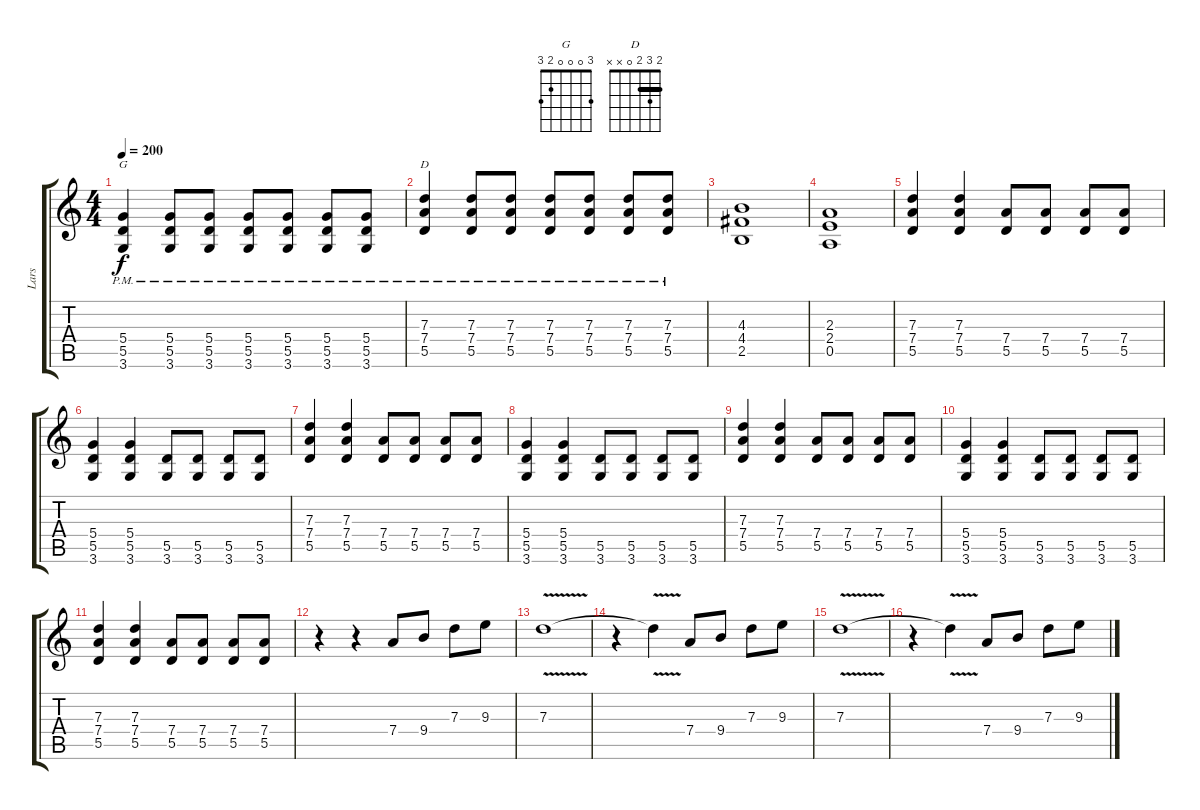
\track ("Lars" "Lars") {instrument distortionguitar}
\staff {score tabs}
\tuning (E4 B3 G3 D3 A2 E2) {hide}
\chord ("G" 3 0 0 0 2 3)
\chord ("D" 2 3 2 0 x x) {barre 2}
\ts (4 4)
\tempo 200
\clef g2
\ks c
(5.4{pm} 5.5{pm} 3.6{pm}).4{ch "G" dy f} (5.4{pm} 5.5{pm} 3.6{pm}).8 (5.4{pm} 5.5{pm} 3.6{pm}).8 (5.4{pm} 5.5{pm} 3.6{pm}).8 (5.4{pm} 5.5{pm} 3.6{pm}).8 (5.4{pm} 5.5{pm} 3.6{pm}).8 (5.4{pm} 5.5{pm} 3.6{pm}).8 |
(7.3{pm} 7.4{pm} 5.5{pm}).4{ch "D"} (7.3{pm} 7.4{pm} 5.5{pm}).8 (7.3{pm} 7.4{pm} 5.5{pm}).8 (7.3{pm} 7.4{pm} 5.5{pm}).8 (7.3{pm} 7.4{pm} 5.5{pm}).8 (7.3{pm} 7.4{pm} 5.5{pm}).8 (7.3{pm} 7.4{pm} 5.5{pm}).8 |
(4.3 4.4 2.5).1 |
(2.3 2.4 0.5).1 |
(7.3 7.4 5.5).4 (7.3 7.4 5.5).4 (7.4 5.5).8 (7.4 5.5).8 (7.4 5.5).8 (7.4 5.5).8 |
(5.4 5.5 3.6).4 (5.4 5.5 3.6).4 (5.5 3.6).8 (5.5 3.6).8 (5.5 3.6).8 (5.5 3.6).8 |
(7.3 7.4 5.5).4 (7.3 7.4 5.5).4 (7.4 5.5).8 (7.4 5.5).8 (7.4 5.5).8 (7.4 5.5).8 |
(5.4 5.5 3.6).4 (5.4 5.5 3.6).4 (5.5 3.6).8 (5.5 3.6).8 (5.5 3.6).8 (5.5 3.6).8 |
(7.3 7.4 5.5).4 (7.3 7.4 5.5).4 (7.4 5.5).8 (7.4 5.5).8 (7.4 5.5).8 (7.4 5.5).8 |
(5.4 5.5 3.6).4 (5.4 5.5 3.6).4 (5.5 3.6).8 (5.5 3.6).8 (5.5 3.6).8 (5.5 3.6).8 |
(7.3 7.4 5.5).4 (7.3 7.4 5.5).4 (7.4 5.5).8 (7.4 5.5).8 (7.4 5.5).8 (7.4 5.5).8 |
r.4 r.4 7.4.8 9.4.8 7.3.8 9.3.8 |
7.3{v}.1 |
r.4 7.3{t}.4 7.4.8 9.4.8 7.3.8 9.3.8 |
7.3{v}.1 |
r.4 7.3{t}.4 7.4.8 9.4.8 7.3.8 9.3.8
